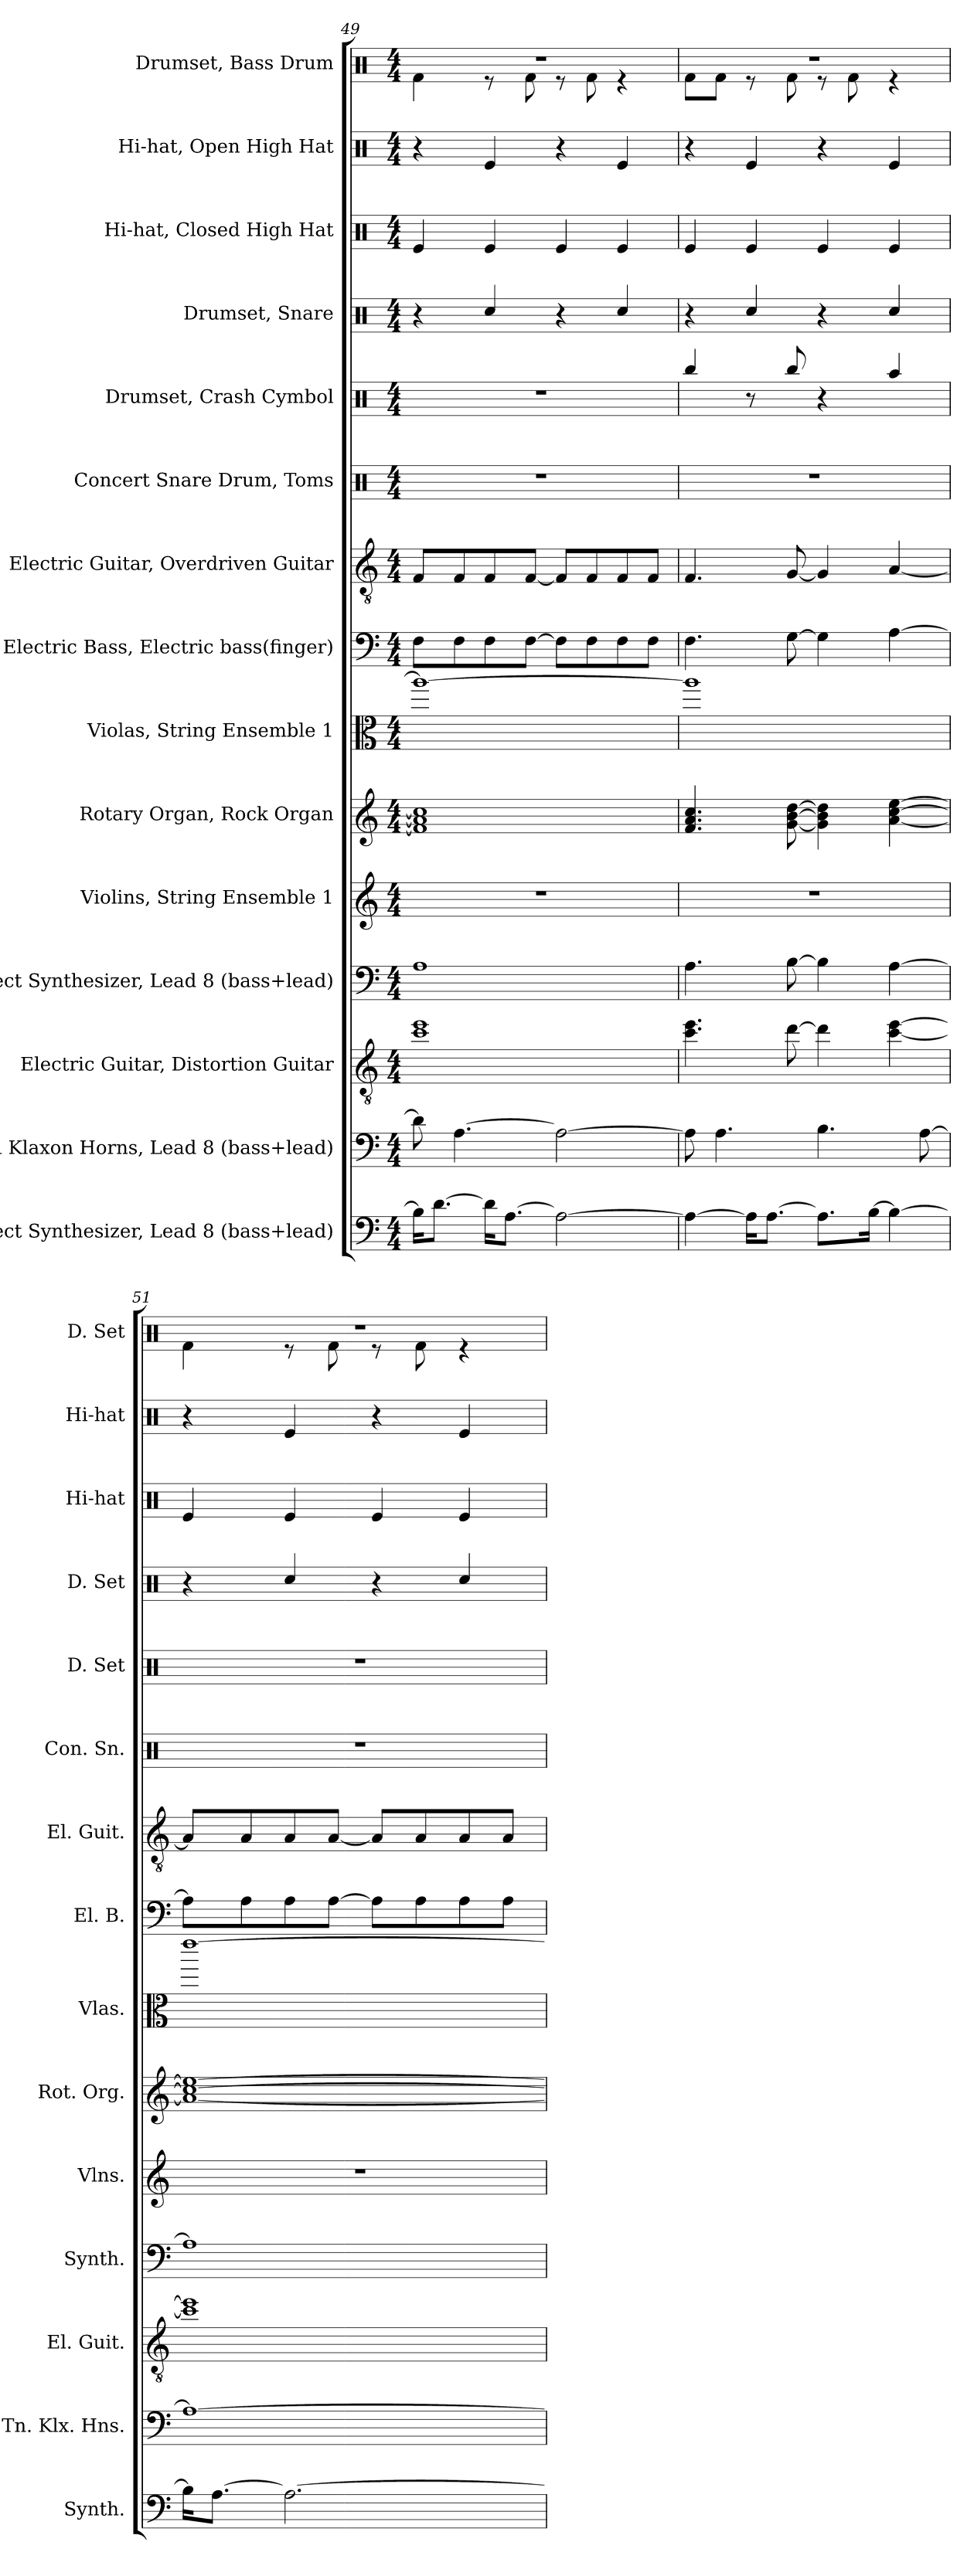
**kern	**kern	**kern	**kern	**kern	**kern	**kern	**kern	**kern	**kern	**kern	**kern	**kern	**kern	**kern
*part15	*part14	*part13	*part12	*part11	*part10	*part9	*part8	*part7	*part6	*part5	*part4	*part3	*part2	*part1
*staff15	*staff14	*staff13	*staff12	*staff11	*staff10	*staff9	*staff8	*staff7	*staff6	*staff5	*staff4	*staff3	*staff2	*staff1
*I"Effect Synthesizer, Lead 8 (bass+lead)	*I"Tuned Klaxon Horns, Lead 8 (bass+lead)	*I"Electric Guitar, Distortion Guitar	*I"Effect Synthesizer, Lead 8 (bass+lead)	*I"Violins, String Ensemble 1	*I"Rotary Organ, Rock Organ	*I"Violas, String Ensemble 1	*I"Electric Bass, Electric bass(finger)	*I"Electric Guitar, Overdriven Guitar	*I"Concert Snare Drum, Toms	*I"Drumset, Crash Cymbol	*I"Drumset, Snare	*I"Hi-hat, Closed High Hat	*I"Hi-hat, Open High Hat	*I"Drumset, Bass Drum
*I'Synth.	*I'Tn. Klx. Hns.	*I'El. Guit.	*I'Synth.	*I'Vlns.	*I'Rot. Org.	*I'Vlas.	*I'El. B.	*I'El. Guit.	*I'Con. Sn.	*I'D. Set	*I'D. Set	*I'Hi-hat	*I'Hi-hat	*I'D. Set
*clefF4	*clefF4	*clefGv2	*clefF4	*clefG2	*clefG2	*clefC3	*clefF4	*clefGv2	*clefX	*clefX	*clefX	*clefX	*clefX	*clefX
*	*	*	*	*	*	*	*ITrd7c12	*	*	*	*	*	*	*
*k[]	*k[]	*k[]	*k[]	*k[]	*k[]	*k[]	*k[]	*k[]	*k[]	*k[]	*k[]	*k[]	*k[]	*k[]
*M4/4	*M4/4	*M4/4	*M4/4	*M4/4	*M4/4	*M4/4	*M4/4	*M4/4	*M4/4	*M4/4	*M4/4	*M4/4	*M4/4	*M4/4
=49	=49	=49	=49	=49	=49	=49	=49	=49	=49	=49	=49	=49	=49	=49
*	*	*	*	*	*	*	*	*	*	*	*	*	*	*^
16B\KL]	8d\]	1cc 1ee	1A	1r	1f] 1a] 1cc]	1aa_	8FF\L	8F/L	1r	1r	4r	4Re/	4r	1r	4Rf\
[8.d\J	.	.	.	.	.	.	.	.	.	.	.	.	.	.	.
.	[4.A\	.	.	.	.	.	8FF\	8F/	.	.	.	.	.	.	.
16d\KL]	.	.	.	.	.	.	8FF\	8F/	.	.	4Rcc/	4Re/	4Re/	.	8r
[8.A\J	.	.	.	.	.	.	.	.	.	.	.	.	.	.	.
.	.	.	.	.	.	.	[8FF\J	[8F/J	.	.	.	.	.	.	8Rf\
2A\_	2A\_	.	.	.	.	.	8FF\L]	8F/L]	.	.	4r	4Re/	4r	.	8r
.	.	.	.	.	.	.	8FF\	8F/	.	.	.	.	.	.	8Rf\
.	.	.	.	.	.	.	8FF\	8F/	.	.	4Rcc/	4Re/	4Re/	.	4r
.	.	.	.	.	.	.	8FF\J	8F/J	.	.	.	.	.	.	.
=50	=50	=50	=50	=50	=50	=50	=50	=50	=50	=50	=50	=50	=50	=50	=50
4A\_	8A\]	4.cc\ 4.ee\	4.A\	1r	4.f/ 4.a/ 4.cc/	1aa]	4.FF\	4.F/	1r	4Rbb/	4r	4Re/	4r	1r	8Rf\L
.	4.A\	.	.	.	.	.	.	.	.	.	.	.	.	.	8Rf\J
16A\KL]	.	.	.	.	.	.	.	.	.	8r	4Rcc/	4Re/	4Re/	.	8r
[8.A\J	.	.	.	.	.	.	.	.	.	.	.	.	.	.	.
.	.	[8dd\	[8B\	.	[8g\ [8b\ [8dd\	.	[8GG\	[8G/	.	8Rbb/	.	.	.	.	8Rf\
8.A\L]	4.B\	4dd\]	4B\]	.	4g\] 4b\] 4dd\]	.	4GG\]	4G/]	.	4r	4r	4Re/	4r	.	8r
.	.	.	.	.	.	.	.	.	.	.	.	.	.	.	8Rf\
[16B\Jk	.	.	.	.	.	.	.	.	.	.	.	.	.	.	.
4B\_	.	[4cc\ [4ee\	[4A\	.	[4a\ [4cc\ [4ee\	.	[4AA\	[4A/	.	4Raa/	4Rcc/	4Re/	4Re/	.	4r
.	[8A\	.	.	.	.	.	.	.	.	.	.	.	.	.	.
=51	=51	=51	=51	=51	=51	=51	=51	=51	=51	=51	=51	=51	=51	=51	=51
16B\KL]	1A_	1cc] 1ee]	1A]	1r	1a_ 1cc_ 1ee_	[1eee	8AA\L]	8A/L]	1r	1r	4r	4Re/	4r	1r	4Rf\
[8.A\J	.	.	.	.	.	.	.	.	.	.	.	.	.	.	.
.	.	.	.	.	.	.	8AA\	8A/	.	.	.	.	.	.	.
2.A\_	.	.	.	.	.	.	8AA\	8A/	.	.	4Rcc/	4Re/	4Re/	.	8r
.	.	.	.	.	.	.	[8AA\J	[8A/J	.	.	.	.	.	.	8Rf\
.	.	.	.	.	.	.	8AA\L]	8A/L]	.	.	4r	4Re/	4r	.	8r
.	.	.	.	.	.	.	8AA\	8A/	.	.	.	.	.	.	8Rf\
.	.	.	.	.	.	.	8AA\	8A/	.	.	4Rcc/	4Re/	4Re/	.	4r
.	.	.	.	.	.	.	8AA\J	8A/J	.	.	.	.	.	.	.
*	*	*	*	*	*	*	*	*	*	*	*	*	*	*v	*v
=	=	=	=	=	=	=	=	=	=	=	=	=	=	=
*-	*-	*-	*-	*-	*-	*-	*-	*-	*-	*-	*-	*-	*-	*-
